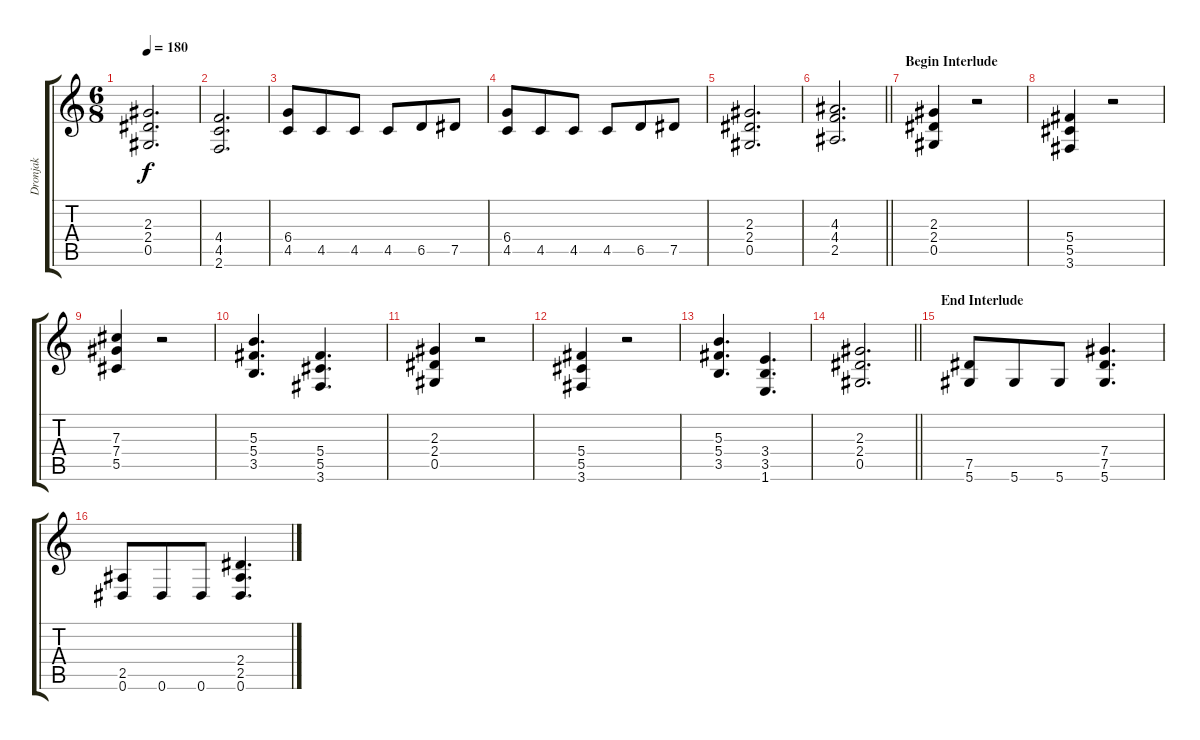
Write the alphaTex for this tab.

\track ("Dronjak" "Dronjak") {instrument overdrivenguitar}
\staff {score tabs}
\tuning (Eb4 Bb3 Gb3 Db3 Ab2 Eb2) {hide}
\ts (6 8)
\tempo 180
\clef g2
\ks c
(2.3 2.4 0.5).2{d dy f} |
(4.4 4.5 2.6).2{d} |
(6.4 4.5).8 4.5.8 4.5.8 4.5.8 6.5.8 7.5.8 |
(6.4 4.5).8 4.5.8 4.5.8 4.5.8 6.5.8 7.5.8 |
(2.3 2.4 0.5).2{d} |
\barLineRight lightlight
(4.3 4.4 2.5).2{d} |
\section ("" "Begin Interlude")
(2.3 2.4 0.5).4 r.2 |
(5.4 5.5 3.6).4 r.2 |
(7.3 7.4 5.5).4 r.2 |
(5.3 5.4 3.5).4{d} (5.4 5.5 3.6).4{d} |
(2.3 2.4 0.5).4 r.2 |
(5.4 5.5 3.6).4 r.2 |
(5.3 5.4 3.5).4{d} (3.4 3.5 1.6).4{d} |
\barLineRight lightlight
(2.3 2.4 0.5).2{d} |
\section ("" "End Interlude")
(7.5 5.6).8 5.6.8 5.6.8 (7.4 7.5 5.6).4{d} |
(2.5 0.6).8 0.6.8 0.6.8 (2.4 2.5 0.6).4{d}
